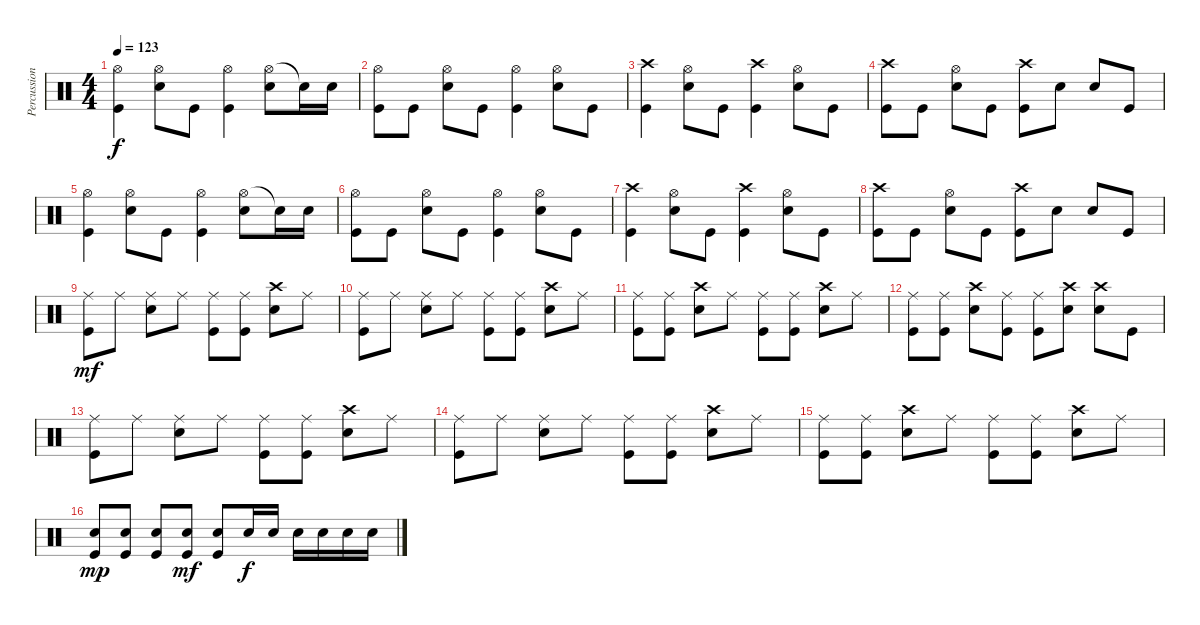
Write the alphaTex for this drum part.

\track ("Percussion" "Percussion") {instrument percussion}
\staff {score}
\articulation defaults
\ts (4 4)
\tempo 123
\clef neutral
\ks c
("Hi-Hat (open)" "Kick (hit)").4{dy f} ("Hi-Hat (open)" "Electric Snare (hit)").8 "Kick (hit)".8 ("Hi-Hat (open)" "Kick (hit)").4 ("Hi-Hat (open)" "Electric Snare (hit)").8 "Electric Snare (hit)"{t}.16 "Electric Snare (hit)".16 |
("Hi-Hat (open)" "Kick (hit)").8 "Kick (hit)".8 ("Hi-Hat (open)" "Electric Snare (hit)").8 "Kick (hit)".8 ("Hi-Hat (open)" "Kick (hit)").4 ("Hi-Hat (open)" "Electric Snare (hit)").8 "Kick (hit)".8 |
("Crash high (hit)" "Kick (hit)").4 ("Hi-Hat (open)" "Electric Snare (hit)").8 "Kick (hit)".8 ("Crash high (hit)" "Kick (hit)").4 ("Hi-Hat (open)" "Electric Snare (hit)").8 "Kick (hit)".8 |
("Crash high (hit)" "Kick (hit)").8 "Kick (hit)".8 ("Hi-Hat (open)" "Electric Snare (hit)").8 "Kick (hit)".8 ("Crash high (hit)" "Kick (hit)").8 "Electric Snare (hit)".8 "Electric Snare (hit)".8 "Kick (hit)".8 |
("Hi-Hat (open)" "Kick (hit)").4 ("Hi-Hat (open)" "Electric Snare (hit)").8 "Kick (hit)".8 ("Hi-Hat (open)" "Kick (hit)").4 ("Hi-Hat (open)" "Electric Snare (hit)").8 "Electric Snare (hit)"{t}.16 "Electric Snare (hit)".16 |
("Hi-Hat (open)" "Kick (hit)").8 "Kick (hit)".8 ("Hi-Hat (open)" "Electric Snare (hit)").8 "Kick (hit)".8 ("Hi-Hat (open)" "Kick (hit)").4 ("Hi-Hat (open)" "Electric Snare (hit)").8 "Kick (hit)".8 |
("Crash high (hit)" "Kick (hit)").4 ("Hi-Hat (open)" "Electric Snare (hit)").8 "Kick (hit)".8 ("Crash high (hit)" "Kick (hit)").4 ("Hi-Hat (open)" "Electric Snare (hit)").8 "Kick (hit)".8 |
("Crash high (hit)" "Kick (hit)").8 "Kick (hit)".8 ("Hi-Hat (open)" "Electric Snare (hit)").8 "Kick (hit)".8 ("Crash high (hit)" "Kick (hit)").8 "Electric Snare (hit)".8 "Electric Snare (hit)".8 "Kick (hit)".8 |
("Ride (middle)" "Kick (hit)").8{dy mf} "Ride (middle)".8 ("Ride (middle)" "Electric Snare (hit)").8 "Ride (middle)".8 ("Ride (middle)" "Kick (hit)").8 ("Ride (middle)" "Kick (hit)").8 ("Crash high (hit)" "Electric Snare (hit)").8 "Ride (middle)".8 |
("Ride (middle)" "Kick (hit)").8 "Ride (middle)".8 ("Ride (middle)" "Electric Snare (hit)").8 "Ride (middle)".8 ("Ride (middle)" "Kick (hit)").8 ("Ride (middle)" "Kick (hit)").8 ("Crash high (hit)" "Electric Snare (hit)").8 "Ride (middle)".8 |
("Ride (middle)" "Kick (hit)").8 ("Ride (middle)" "Kick (hit)").8 ("Crash high (hit)" "Electric Snare (hit)").8 "Ride (middle)".8 ("Ride (middle)" "Kick (hit)").8 ("Ride (middle)" "Kick (hit)").8 ("Crash high (hit)" "Electric Snare (hit)").8 "Ride (middle)".8 |
("Ride (middle)" "Kick (hit)").8 ("Ride (middle)" "Kick (hit)").8 ("Crash high (hit)" "Electric Snare (hit)").8 ("Ride (middle)" "Kick (hit)").8 ("Ride (middle)" "Kick (hit)").8 ("Crash high (hit)" "Electric Snare (hit)").8 ("Crash high (hit)" "Electric Snare (hit)").8 "Kick (hit)".8 |
("Ride (middle)" "Kick (hit)").8 "Ride (middle)".8 ("Ride (middle)" "Electric Snare (hit)").8 "Ride (middle)".8 ("Ride (middle)" "Kick (hit)").8 ("Ride (middle)" "Kick (hit)").8 ("Crash high (hit)" "Electric Snare (hit)").8 "Ride (middle)".8 |
("Ride (middle)" "Kick (hit)").8 "Ride (middle)".8 ("Ride (middle)" "Electric Snare (hit)").8 "Ride (middle)".8 ("Ride (middle)" "Kick (hit)").8 ("Ride (middle)" "Kick (hit)").8 ("Crash high (hit)" "Electric Snare (hit)").8 "Ride (middle)".8 |
("Ride (middle)" "Kick (hit)").8 ("Ride (middle)" "Kick (hit)").8 ("Crash high (hit)" "Electric Snare (hit)").8 "Ride (middle)".8 ("Ride (middle)" "Kick (hit)").8 ("Ride (middle)" "Kick (hit)").8 ("Crash high (hit)" "Electric Snare (hit)").8 "Ride (middle)".8 |
("Electric Snare (hit)" "Kick (hit)").8{dy mp} ("Electric Snare (hit)" "Kick (hit)").8 ("Electric Snare (hit)" "Kick (hit)").8 ("Electric Snare (hit)" "Kick (hit)").8{dy mf} ("Electric Snare (hit)" "Kick (hit)").8 "Electric Snare (hit)".16{dy f} "Electric Snare (hit)".16 "Electric Snare (hit)".16 "Electric Snare (hit)".16 "Electric Snare (hit)".16 "Electric Snare (hit)".16
